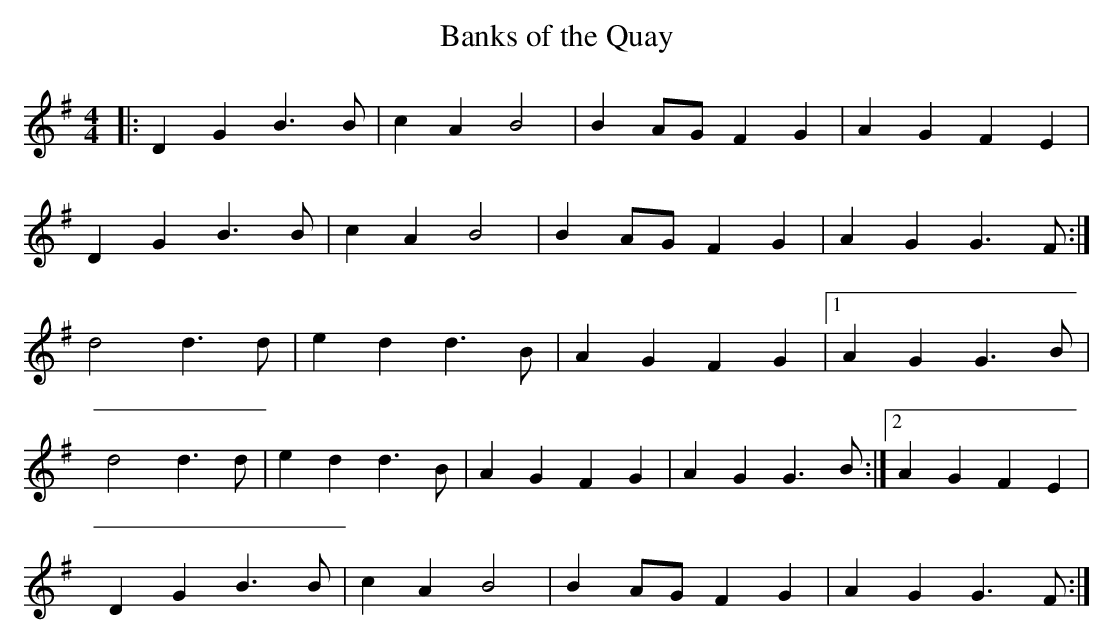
X:1
T:Banks of the Quay
M:4/4
L:1/4
K:G
|:DGB>B|cAB2|BA/G/FG|AGFE|
DGB>B|cAB2|BA/G/FG|AGG>F:|
d2d>d|edd>B|AGFG|1AGG>B|
d2d>d|edd>B|AGFG|AGG>B:|2AGFE|
DGB>B|cAB2|BA/G/FG|AGG>F:|
